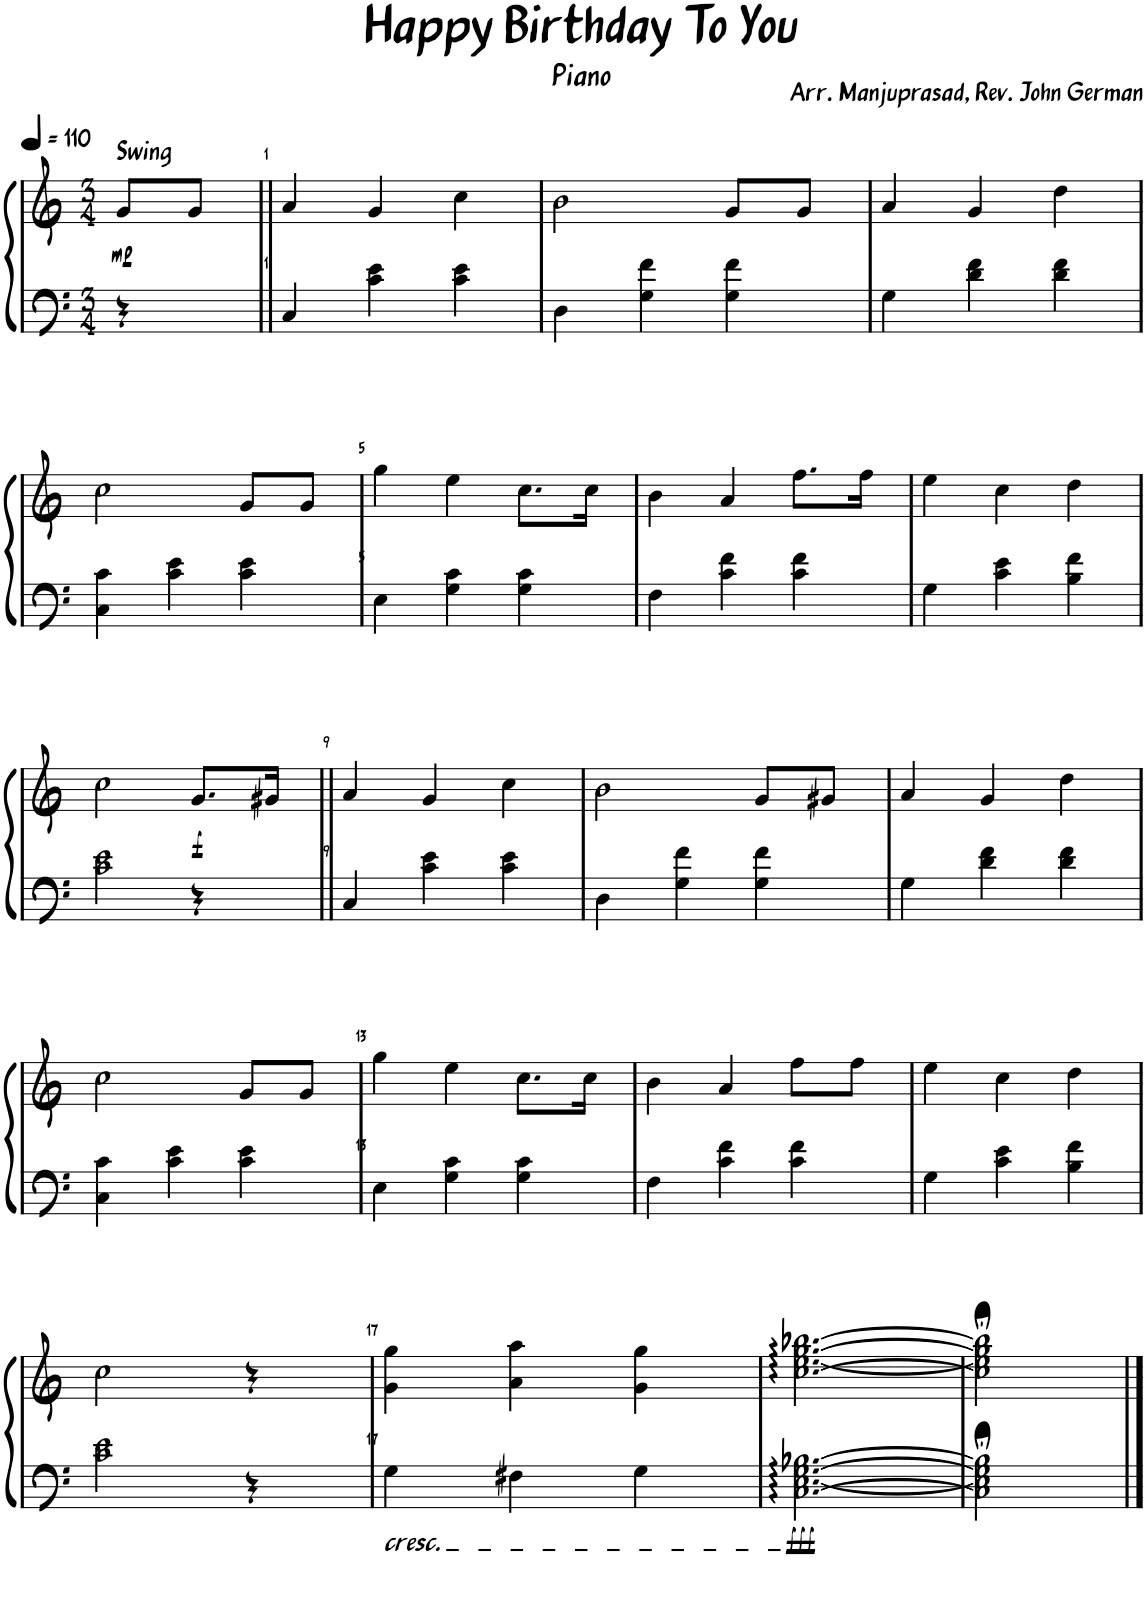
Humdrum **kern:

**kern	**kern	**dynam
*part1	*part1	*part1
*staff2	*staff1	*staff1/2
*I"Piano	*	*
*I'Pno.	*	*
*clefF4	*clefG2	*
*k[]	*k[]	*
*M3/4	*M3/4	*
*MM110	*MM110	*
=	=	=
!	!LO:TX:a:B:t=Swing	!
!	!	!LO:DY:a=2
4r	8g/L	mp
.	8g/J	.
=1||	=1||	=1||
4C/	4a/	.
4c\ 4e\	4g/	.
4c\ 4e\	4cc\	.
=2	=2	=2
4D\	2b\	.
4G\ 4f\	.	.
4G\ 4f\	8g/L	.
.	8g/J	.
=3	=3	=3
4G\	4a/	.
4d\ 4f\	4g/	.
4d\ 4f\	4dd\	.
!!LO:LB:g=z
=4	=4	=4
4C\ 4c\	2cc\	.
4c\ 4e\	.	.
4c\ 4e\	8g/L	.
.	8g/J	.
=5	=5	=5
4E\	4gg\	.
4G\ 4c\	4ee\	.
4G\ 4c\	8.cc\L	.
.	16cc\Jk	.
=6	=6	=6
4F\	4b\	.
4c\ 4f\	4a/	.
4c\ 4f\	8.ff\L	.
.	16ff\Jk	.
=7	=7	=7
4G\	4ee\	.
4c\ 4e\	4cc\	.
4B\ 4f\	4dd\	.
!!LO:LB:g=z
=8	=8	=8
2c\ 2e\	2cc\	.
!	!	!LO:DY:b
4r	8.g/L	f
.	16g#X/Jk	.
=9||	=9||	=9||
4C/	4a/	.
4c\ 4e\	4g/	.
4c\ 4e\	4cc\	.
=10	=10	=10
4D\	2b\	.
4G\ 4f\	.	.
4G\ 4f\	8g/L	.
.	8g#X/J	.
=11	=11	=11
4G\	4a/	.
4d\ 4f\	4g/	.
4d\ 4f\	4dd\	.
!!LO:LB:g=z
=12	=12	=12
4C\ 4c\	2cc\	.
4c\ 4e\	.	.
4c\ 4e\	8g/L	.
.	8g/J	.
=13	=13	=13
4E\	4gg\	.
4G\ 4c\	4ee\	.
4G\ 4c\	8.cc\L	.
.	16cc\Jk	.
=14	=14	=14
4F\	4b\	.
4c\ 4f\	4a/	.
4c\ 4f\	8ff\L	.
.	8ff\J	.
=15	=15	=15
4G\	4ee\	.
4c\ 4e\	4cc\	.
4B\ 4f\	4dd\	.
!!LO:LB:g=z
=16	=16	=16
2c\ 2e\	2cc\	.
4r	4r	.
=17	=17	=17
!LO:TX:b:i:t=cresc.	!	!
4G\	4g\ 4gg\	.
4F#X\	4a\ 4aa\	.
4G\	4g\ 4gg\	.
=18	=18	=18
!	!	!LO:DY:b=2
[>2.C\: [2.E\: [2.G\: [2.B-X\:	[>2.cc\: [2.ee\: [2.gg\: [2.bb-X\:	fff
=19	=19	=19
2C\];< 2E\];< 2G\];< 2B-\];<	2cc\];< 2ee\];< 2gg\];< 2bb-\];<	.
==	==	==
*-	*-	*-
